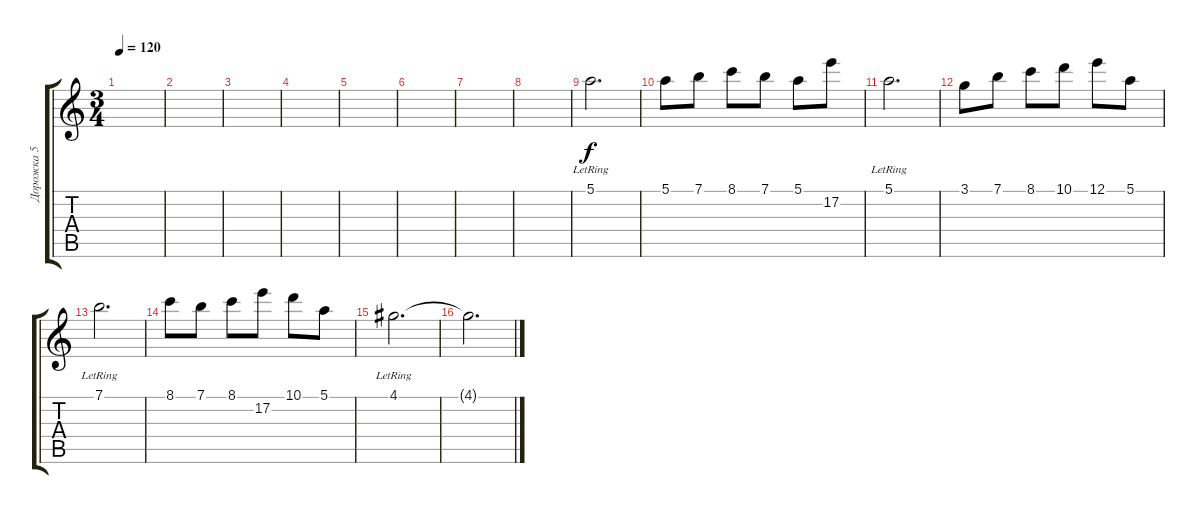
\track ("Дорожка 5" "Дорожка 5") {instrument overdrivenguitar}
\staff {score tabs}
\tuning (E4 B3 G3 D3 A2 E2) {hide}
\ts (3 4)
\tempo 120
\clef g2
\ks c
|
|
|
|
|
|
|
|
5.1{lr}.2{d} |
5.1.8 7.1.8 8.1.8 7.1.8 5.1.8 17.2.8 |
5.1{lr}.2{d} |
3.1.8 7.1.8 8.1.8 10.1.8 12.1.8 5.1.8 |
7.1{lr}.2{d} |
8.1.8 7.1.8 8.1.8 17.2.8 10.1.8 5.1.8 |
4.1{lr}.2{d} |
4.1{t}.2{d}
